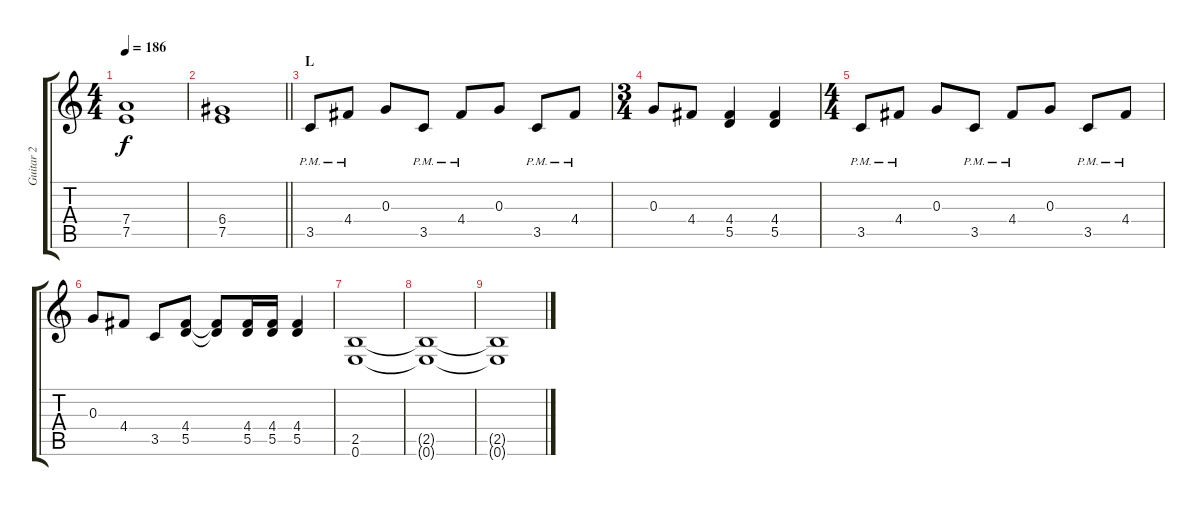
\track ("Guitar 2" "Guitar 2") {instrument electricguitarclean}
\staff {score tabs}
\tuning (E4 B3 G3 D3 A2 E2) {hide}
\ts (4 4)
\tempo 186
\clef g2
\ks c
(7.4 7.5).1{dy f} |
\barLineRight lightlight
(6.4 7.5).1 |
\section ("" "L")
3.5{pm}.8 4.4{pm}.8 0.3.8 3.5{pm}.8 4.4{pm}.8 0.3.8 3.5{pm}.8 4.4{pm}.8 |
\ts (3 4)
0.3.8 4.4.8 (4.4 5.5).4 (4.4 5.5).4 |
\ts (4 4)
3.5{pm}.8 4.4{pm}.8 0.3.8 3.5{pm}.8 4.4{pm}.8 0.3.8 3.5{pm}.8 4.4{pm}.8 |
0.3.8 4.4.8 3.5.8 (4.4 5.5).8 (4.4{t} 5.5{t}).8 (4.4 5.5).16 (4.4 5.5).16 (4.4 5.5).4 |
(2.5 0.6).1{volume 7} |
(2.5{t} 0.6{t}).1 |
(2.5{t} 0.6{t}).1
